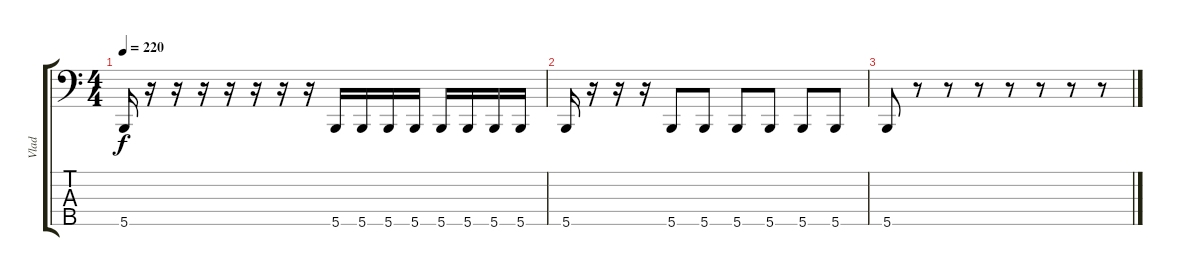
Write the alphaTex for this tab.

\track ("Vlad" "Vlad") {instrument electricbassfinger}
\staff {score tabs}
\tuning (E2 B1 Gb1 B0 Gb0) {hide}
\ts (4 4)
\tempo 220
\clef f4
\ks c
5.5.16{dy f} r.16 r.16 r.16 r.16 r.16 r.16 r.16 5.5.16 5.5.16 5.5.16 5.5.16 5.5.16 5.5.16 5.5.16 5.5.16 |
5.5.16 r.16 r.16 r.16 5.5.8 5.5.8 5.5.8 5.5.8 5.5.8 5.5.8 |
5.5.8 r.8 r.8 r.8 r.8 r.8 r.8 r.8
